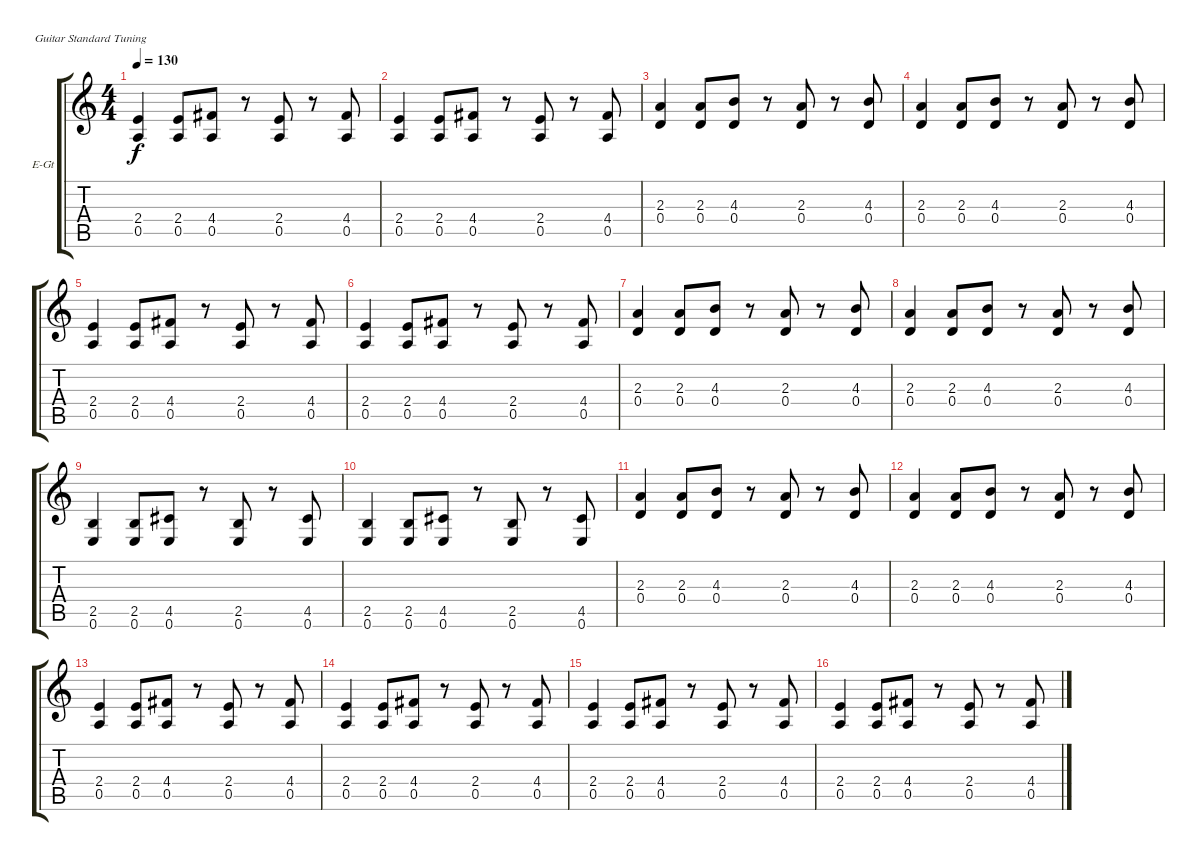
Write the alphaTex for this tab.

\bracketExtendMode groupsimilarinstruments
\firstSystemTrackNameOrientation horizontal
\otherSystemsTrackNameOrientation horizontal
\track ("Utwór 2" "E-Gt") {instrument overdrivenguitar}
\staff {score tabs}
\tuning (E4 B3 G3 D3 A2 E2)
\ts (4 4)
\tempo 130
\clef g2
\ks c
(2.4 0.5).4{dy f} (2.4 0.5).8 (4.4 0.5).8 r.8 (2.4 0.5).8 r.8 (4.4 0.5).8 |
(2.4 0.5).4 (2.4 0.5).8 (4.4 0.5).8 r.8 (2.4 0.5).8 r.8 (4.4 0.5).8 |
(2.3 0.4).4 (2.3 0.4).8 (4.3 0.4).8 r.8 (2.3 0.4).8 r.8 (4.3 0.4).8 |
(2.3 0.4).4 (2.3 0.4).8 (4.3 0.4).8 r.8 (2.3 0.4).8 r.8 (4.3 0.4).8 |
(2.4 0.5).4 (2.4 0.5).8 (4.4 0.5).8 r.8 (2.4 0.5).8 r.8 (4.4 0.5).8 |
(2.4 0.5).4 (2.4 0.5).8 (4.4 0.5).8 r.8 (2.4 0.5).8 r.8 (4.4 0.5).8 |
(2.3 0.4).4 (2.3 0.4).8 (4.3 0.4).8 r.8 (2.3 0.4).8 r.8 (4.3 0.4).8 |
(2.3 0.4).4 (2.3 0.4).8 (4.3 0.4).8 r.8 (2.3 0.4).8 r.8 (4.3 0.4).8 |
(2.5 0.6).4 (2.5 0.6).8 (4.5 0.6).8 r.8 (2.5 0.6).8 r.8 (4.5 0.6).8 |
(2.5 0.6).4 (2.5 0.6).8 (4.5 0.6).8 r.8 (2.5 0.6).8 r.8 (4.5 0.6).8 |
(2.3 0.4).4 (2.3 0.4).8 (4.3 0.4).8 r.8 (2.3 0.4).8 r.8 (4.3 0.4).8 |
(2.3 0.4).4 (2.3 0.4).8 (4.3 0.4).8 r.8 (2.3 0.4).8 r.8 (4.3 0.4).8 |
(2.4 0.5).4 (2.4 0.5).8 (4.4 0.5).8 r.8 (2.4 0.5).8 r.8 (4.4 0.5).8 |
(2.4 0.5).4 (2.4 0.5).8 (4.4 0.5).8 r.8 (2.4 0.5).8 r.8 (4.4 0.5).8 |
(2.4 0.5).4 (2.4 0.5).8 (4.4 0.5).8 r.8 (2.4 0.5).8 r.8 (4.4 0.5).8 |
(2.4 0.5).4 (2.4 0.5).8 (4.4 0.5).8 r.8 (2.4 0.5).8 r.8 (4.4 0.5).8
